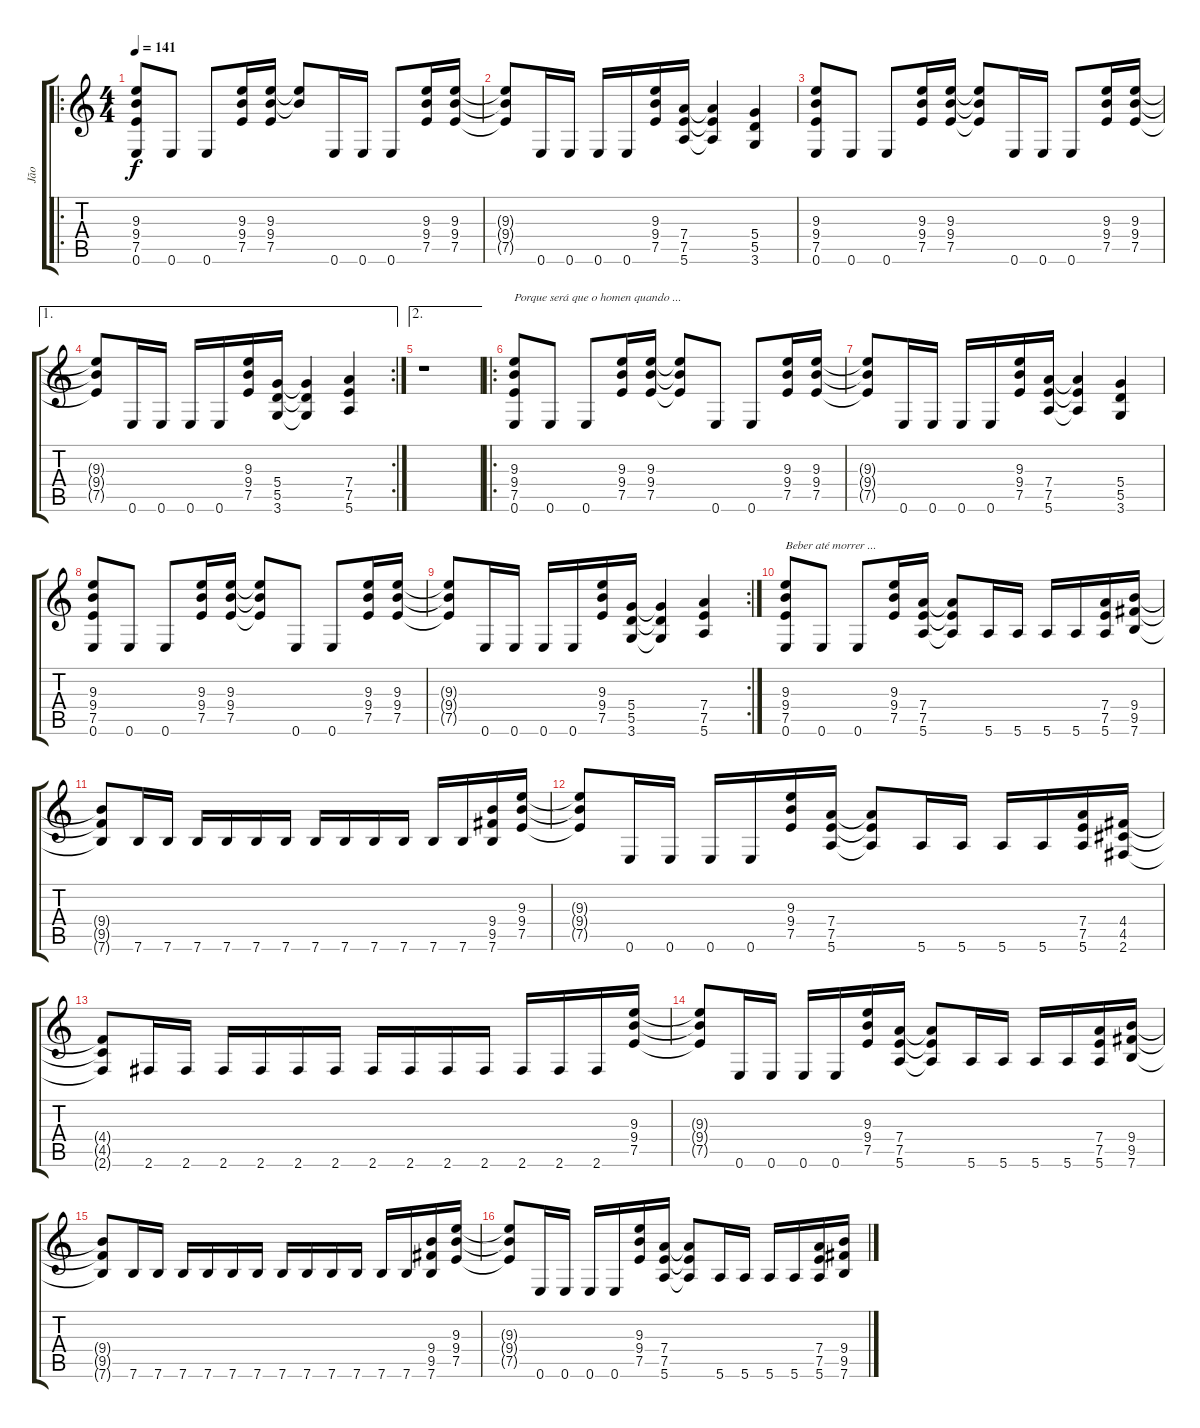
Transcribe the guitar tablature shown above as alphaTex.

\track ("Jão" "Jão") {instrument overdrivenguitar}
\staff {score tabs}
\tuning (E4 B3 G3 D3 A2 E2) {hide}
\ro
\ts (4 4)
\tempo 141
\clef g2
\ks c
(9.3 9.4 7.5 0.6).8{dy f instrument overdrivenguitar} 0.6.8 0.6.8 (9.3 9.4 7.5).16 (9.3 9.4 7.5).16 (9.3{t} 9.4{t}).8 0.6.16 0.6.16 0.6.8 (9.3 9.4 7.5).16 (9.3 9.4 7.5).16 |
(9.3{t} 9.4{t} 7.5{t}).8 0.6.16 0.6.16 0.6.16 0.6.16 (9.3 9.4 7.5).16 (7.4 7.5 5.6).16 (7.4{t} 7.5{t} 5.6{t}).4 (5.4 5.5 3.6).4 |
(9.3 9.4 7.5 0.6).8 0.6.8 0.6.8 (9.3 9.4 7.5).16 (9.3 9.4 7.5).16 (9.3{t} 9.4{t} 7.5{t}).8 0.6.16 0.6.16 0.6.8 (9.3 9.4 7.5).16 (9.3 9.4 7.5).16 |
\ae 1
\rc 2
(9.3{t} 9.4{t} 7.5{t}).8 0.6.16 0.6.16 0.6.16 0.6.16 (9.3 9.4 7.5).16 (5.4 5.5 3.6).16 (5.4{t} 5.5{t} 3.6{t}).4 (7.4 7.5 5.6).4 |
\ae 2
r.1 |
\ro
(9.3 9.4 7.5 0.6).8{txt "Porque será que o homen quando ..."} 0.6.8 0.6.8 (9.3 9.4 7.5).16 (9.3 9.4 7.5).16 (9.3{t} 9.4{t} 7.5{t}).8 0.6.8 0.6.8 (9.3 9.4 7.5).16 (9.3 9.4 7.5).16 |
(9.3{t} 9.4{t} 7.5{t}).8 0.6.16 0.6.16 0.6.16 0.6.16 (9.3 9.4 7.5).16 (7.4 7.5 5.6).16 (7.4{t} 7.5{t} 5.6{t}).4 (5.4 5.5 3.6).4 |
(9.3 9.4 7.5 0.6).8 0.6.8 0.6.8 (9.3 9.4 7.5).16 (9.3 9.4 7.5).16 (9.3{t} 9.4{t} 7.5{t}).8 0.6.8 0.6.8 (9.3 9.4 7.5).16 (9.3 9.4 7.5).16 |
\rc 2
(9.3{t} 9.4{t} 7.5{t}).8 0.6.16 0.6.16 0.6.16 0.6.16 (9.3 9.4 7.5).16 (5.4 5.5 3.6).16 (5.4{t} 5.5{t} 3.6{t}).4 (7.4 7.5 5.6).4 |
(9.3 9.4 7.5 0.6).8{txt "Beber até morrer ..."} 0.6.8 0.6.8 (9.3 9.4 7.5).16 (7.4 7.5 5.6).16 (7.4{t} 7.5{t} 5.6{t}).8 5.6.16 5.6.16 5.6.16 5.6.16 (7.4 7.5 5.6).16 (9.4 9.5 7.6).16 |
(9.4{t} 9.5{t} 7.6{t}).8 7.6.16 7.6.16 7.6.16 7.6.16 7.6.16 7.6.16 7.6.16 7.6.16 7.6.16 7.6.16 7.6.16 7.6.16 (9.4 9.5 7.6).16 (9.3 9.4 7.5).16 |
(9.3{t} 9.4{t} 7.5{t}).8 0.6.16 0.6.16 0.6.16 0.6.16 (9.3 9.4 7.5).16 (7.4 7.5 5.6).16 (7.4{t} 7.5{t} 5.6{t}).8 5.6.16 5.6.16 5.6.16 5.6.16 (7.4 7.5 5.6).16 (4.4 4.5 2.6).16 |
(4.4{t} 4.5{t} 2.6{t}).8 2.6.16 2.6.16 2.6.16 2.6.16 2.6.16 2.6.16 2.6.16 2.6.16 2.6.16 2.6.16 2.6.16 2.6.16 2.6.16 (9.3 9.4 7.5).16 |
(9.3{t} 9.4{t} 7.5{t}).8 0.6.16 0.6.16 0.6.16 0.6.16 (9.3 9.4 7.5).16 (7.4 7.5 5.6).16 (7.4{t} 7.5{t} 5.6{t}).8 5.6.16 5.6.16 5.6.16 5.6.16 (7.4 7.5 5.6).16 (9.4 9.5 7.6).16 |
(9.4{t} 9.5{t} 7.6{t}).8 7.6.16 7.6.16 7.6.16 7.6.16 7.6.16 7.6.16 7.6.16 7.6.16 7.6.16 7.6.16 7.6.16 7.6.16 (9.4 9.5 7.6).16 (9.3 9.4 7.5).16 |
(9.3{t} 9.4{t} 7.5{t}).8 0.6.16 0.6.16 0.6.16 0.6.16 (9.3 9.4 7.5).16 (7.4 7.5 5.6).16 (7.4{t} 7.5{t} 5.6{t}).8 5.6.16 5.6.16 5.6.16 5.6.16 (7.4 7.5 5.6).16 (9.4 9.5 7.6).16
